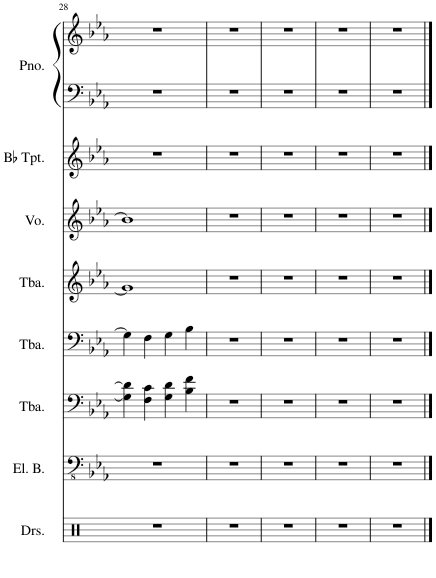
**kern	**kern	**kern	**kern	**kern	**kern	**kern	**kern	**kern
*part8	*part7	*part6	*part5	*part4	*part3	*part2	*part1	*part1
*staff9	*staff8	*staff7	*staff6	*staff5	*staff4	*staff3	*staff2	*staff1
*I"Drumset	*I"Electric Bass	*I"Tuba	*I"Tuba	*I"Tuba	*I"Voice	*I"Bb Trumpet	*I"Piano	*
*I'Drs.	*I'El. B.	*I'Tba.	*I'Tba.	*I'Tba.	*I'Vo.	*I'Bb Tpt.	*I'Pno.	*
!!LO:PB:g=z
*clefX	*clefFv4	*clefF4	*clefF4	*clefG2	*clefG2	*clefG2	*clefF4	*clefG2
*k[]	*k[b-e-a-]	*k[b-e-a-]	*k[b-e-a-]	*k[b-e-a-]	*k[b-e-a-]	*k[b-e-a-]	*k[b-e-a-]	*k[b-e-a-]
*M4/4	*M4/4	*M4/4	*M4/4	*M4/4	*M4/4	*M4/4	*M4/4	*M4/4
=28	=28	=28	=28	=28	=28	=28	=28	=28
1r	1r	4G\] 4d\]	4G\]	1g]	1b-]	1r	1r	1r
.	.	4F\ 4c\	4F\	.	.	.	.	.
.	.	4G\ 4d\	4G\	.	.	.	.	.
.	.	4B-\ 4f\	4B-\	.	.	.	.	.
=29	=29	=29	=29	=29	=29	=29	=29	=29
1r	1r	1r	1r	1r	1r	1r	1r	1r
=30	=30	=30	=30	=30	=30	=30	=30	=30
1r	1r	1r	1r	1r	1r	1r	1r	1r
=31	=31	=31	=31	=31	=31	=31	=31	=31
1r	1r	1r	1r	1r	1r	1r	1r	1r
=32	=32	=32	=32	=32	=32	=32	=32	=32
1r	1r	1r	1r	1r	1r	1r	1r	1r
==	==	==	==	==	==	==	==	==
*-	*-	*-	*-	*-	*-	*-	*-	*-
